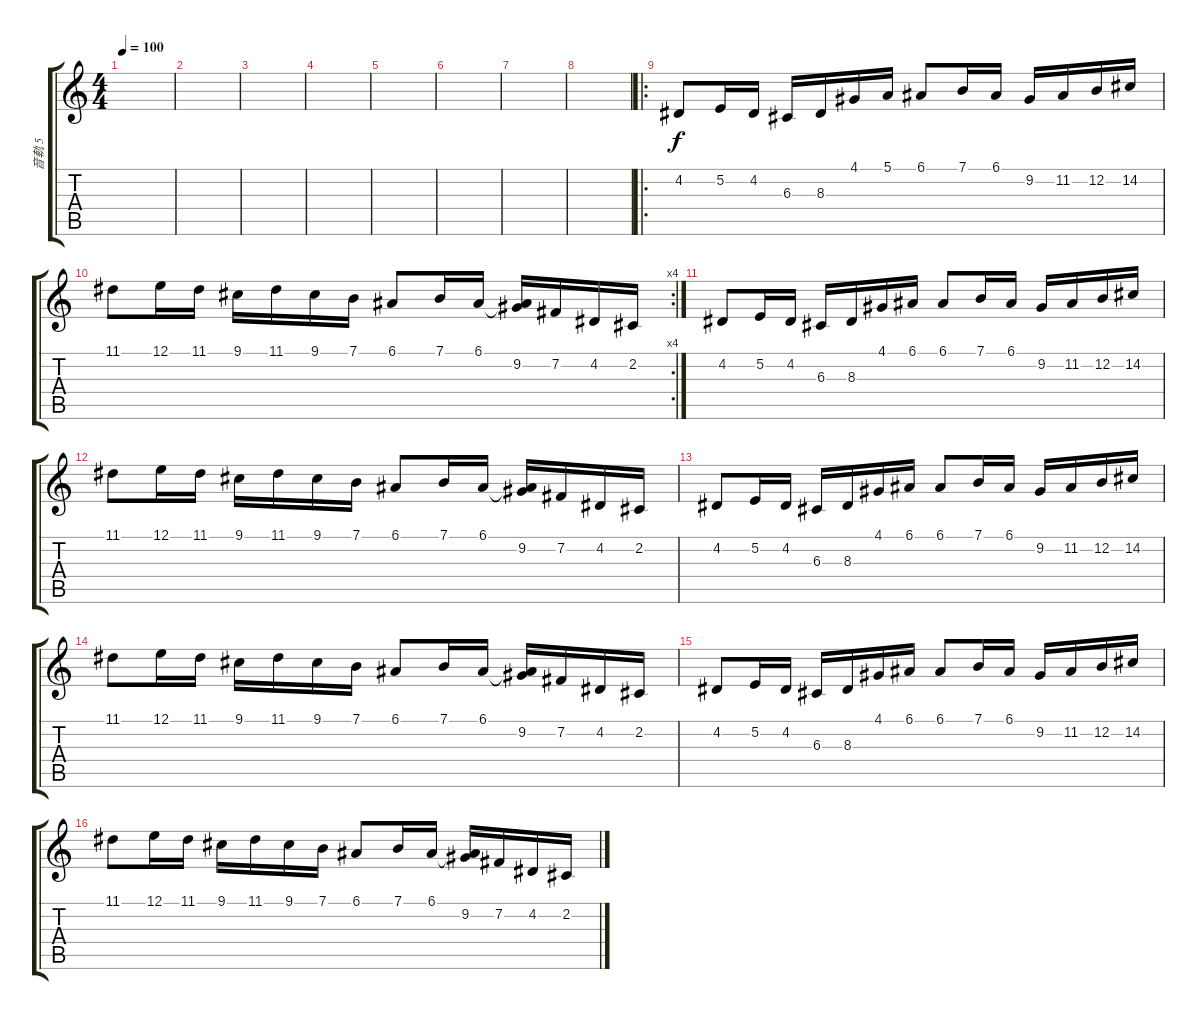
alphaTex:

\track ("音軌 5" "音軌 5") {instrument stringensemble1}
\staff {score tabs}
\tuning (E4 B3 G3 D3 A2 E2) {hide}
\ts (4 4)
\tempo 100
\clef g2
\ks c
|
|
|
|
|
|
|
|
\ro
4.2.8{volume 10} 5.2.16 4.2.16 6.3.16 8.3.16 4.1.16 5.1.16 6.1.8 7.1.16 6.1.16 9.2.16 11.2.16 12.2.16 14.2.16 |
\rc 4
11.1.8 12.1.16 11.1.16 9.1.16 11.1.16 9.1.16 7.1.16 6.1.8 7.1.16 6.1.16 (6.1{t} 9.2).16 7.2.16 4.2.16 2.2.16 |
4.2.8{volume 16} 5.2.16 4.2.16 6.3.16 8.3.16 4.1.16 6.1.16 6.1.8 7.1.16 6.1.16 9.2.16 11.2.16 12.2.16 14.2.16 |
11.1.8 12.1.16 11.1.16 9.1.16 11.1.16 9.1.16 7.1.16 6.1.8 7.1.16 6.1.16 (6.1{t} 9.2).16 7.2.16 4.2.16 2.2.16 |
4.2.8 5.2.16 4.2.16 6.3.16 8.3.16 4.1.16 6.1.16 6.1.8 7.1.16 6.1.16 9.2.16 11.2.16 12.2.16 14.2.16 |
11.1.8 12.1.16 11.1.16 9.1.16 11.1.16 9.1.16 7.1.16 6.1.8 7.1.16 6.1.16 (6.1{t} 9.2).16 7.2.16 4.2.16 2.2.16 |
4.2.8 5.2.16 4.2.16 6.3.16 8.3.16 4.1.16 6.1.16 6.1.8 7.1.16 6.1.16 9.2.16 11.2.16 12.2.16 14.2.16 |
11.1.8 12.1.16 11.1.16 9.1.16 11.1.16 9.1.16 7.1.16 6.1.8 7.1.16 6.1.16 (6.1{t} 9.2).16 7.2.16 4.2.16 2.2.16
